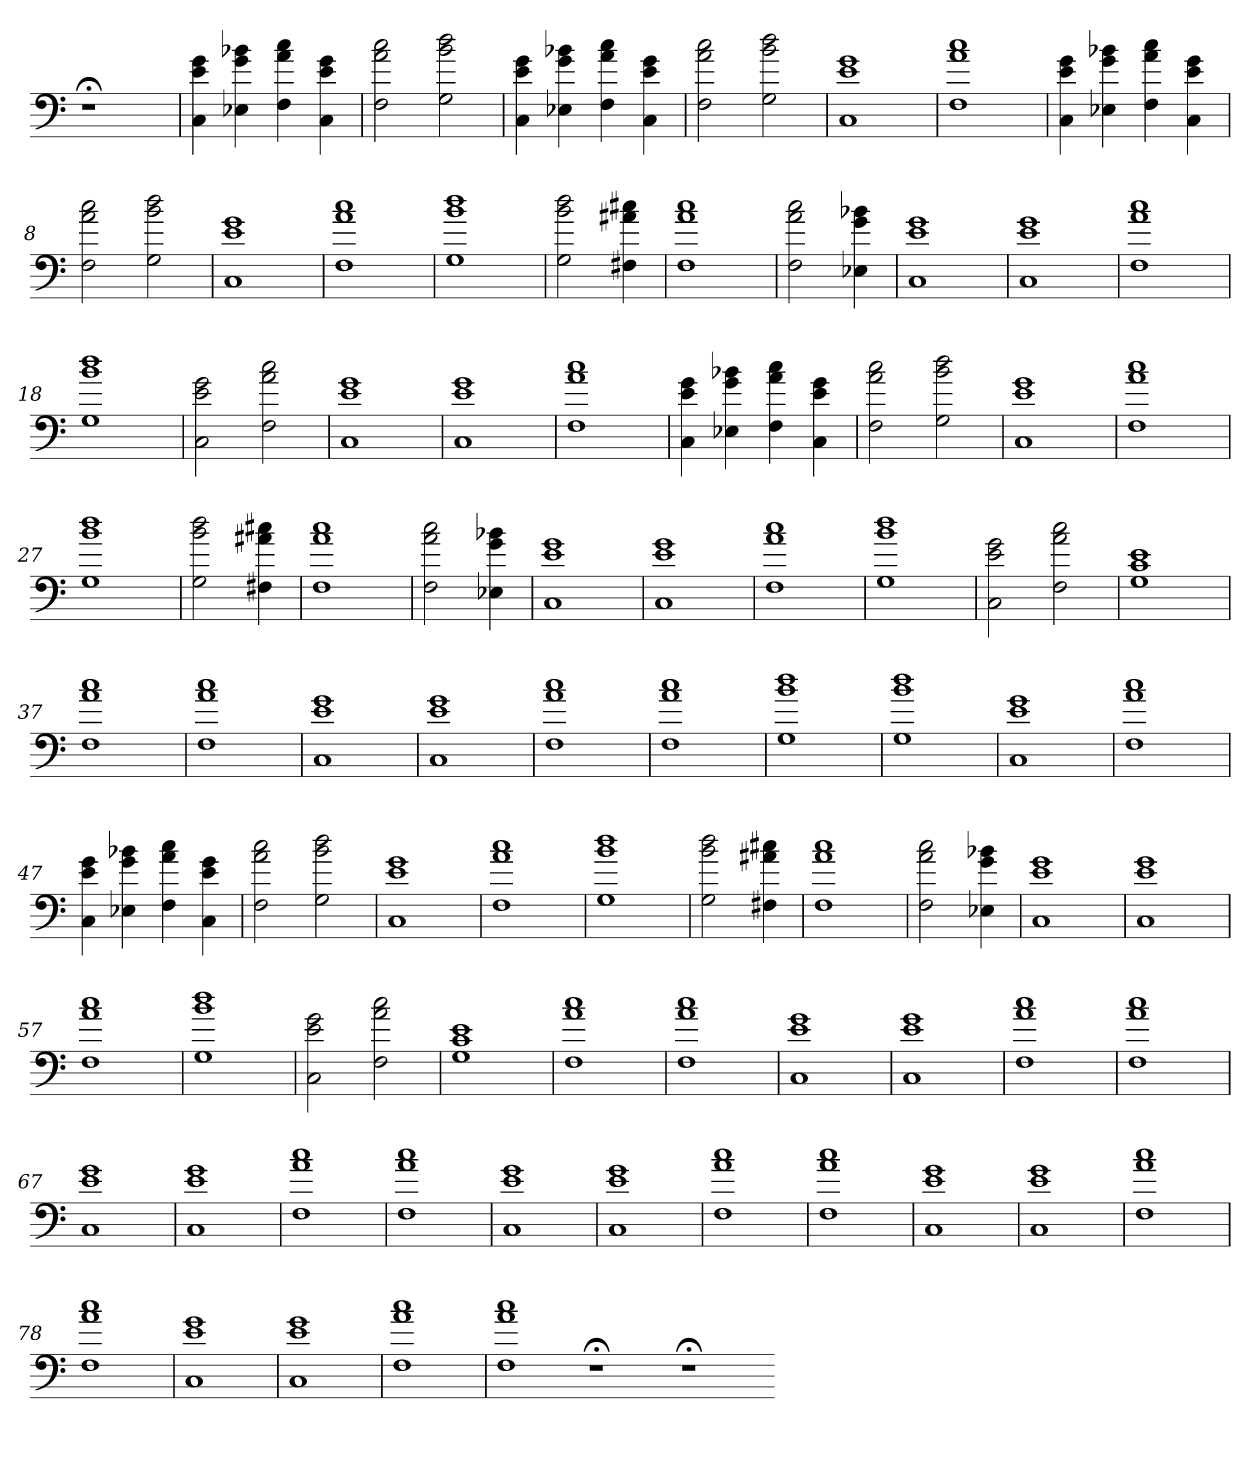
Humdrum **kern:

**kern
*part1
*staff1
=
1r;<
=1
4C 4e 4g
4E-X 4g 4b-X
4F 4a 4cc
4C 4e 4g
=2
2F 2a 2cc
2G 2b 2dd
=3
4C 4e 4g
4E-X 4g 4b-X
4F 4a 4cc
4C 4e 4g
=4
2F 2a 2cc
2G 2b 2dd
=5
1C 1e 1g
=6
1F 1a 1cc
=7
4C 4e 4g
4E-X 4g 4b-X
4F 4a 4cc
4C 4e 4g
=8
2F 2a 2cc
2G 2b 2dd
=9
1C 1e 1g
=10
1F 1a 1cc
=11
1G 1b 1dd
=12
2G 2b 2dd
4F#X 4a#X 4cc#X
=13
1F 1a 1cc
=14
2F 2a 2cc
4E-X 4g 4b-X
=15
1C 1e 1g
=16
1C 1e 1g
=17
1F 1a 1cc
=18
1G 1b 1dd
=19
2C 2e 2g
2F 2a 2cc
=20
1C 1e 1g
=21
1C 1e 1g
=22
1F 1a 1cc
=23
4C 4e 4g
4E-X 4g 4b-X
4F 4a 4cc
4C 4e 4g
=24
2F 2a 2cc
2G 2b 2dd
=25
1C 1e 1g
=26
1F 1a 1cc
=27
1G 1b 1dd
=28
2G 2b 2dd
4F#X 4a#X 4cc#X
=29
1F 1a 1cc
=30
2F 2a 2cc
4E-X 4g 4b-X
=31
1C 1e 1g
=32
1C 1e 1g
=33
1F 1a 1cc
=34
1G 1b 1dd
=35
2C 2e 2g
2F 2a 2cc
=36
1G 1c 1e
=37
1F 1a 1cc
=38
1F 1a 1cc
=39
1C 1e 1g
=40
1C 1e 1g
=41
1F 1a 1cc
=42
1F 1a 1cc
=43
1G 1b 1dd
=44
1G 1b 1dd
=45
1C 1e 1g
=46
1F 1a 1cc
=47
4C 4e 4g
4E-X 4g 4b-X
4F 4a 4cc
4C 4e 4g
=48
2F 2a 2cc
2G 2b 2dd
=49
1C 1e 1g
=50
1F 1a 1cc
=51
1G 1b 1dd
=52
2G 2b 2dd
4F#X 4a#X 4cc#X
=53
1F 1a 1cc
=54
2F 2a 2cc
4E-X 4g 4b-X
=55
1C 1e 1g
=56
1C 1e 1g
=57
1F 1a 1cc
=58
1G 1b 1dd
=59
2C 2e 2g
2F 2a 2cc
=60
1G 1c 1e
=61
1F 1a 1cc
=62
1F 1a 1cc
=63
1C 1e 1g
=64
1C 1e 1g
=65
1F 1a 1cc
=66
1F 1a 1cc
=67
1C 1e 1g
=68
1C 1e 1g
=69
1F 1a 1cc
=70
1F 1a 1cc
=71
1C 1e 1g
=72
1C 1e 1g
=73
1F 1a 1cc
=74
1F 1a 1cc
=75
1C 1e 1g
=76
1C 1e 1g
=77
1F 1a 1cc
=78
1F 1a 1cc
=79
1C 1e 1g
=80
1C 1e 1g
=81
1F 1a 1cc
=82
1F 1a 1cc
1r;<
1r;<
=-
*-
